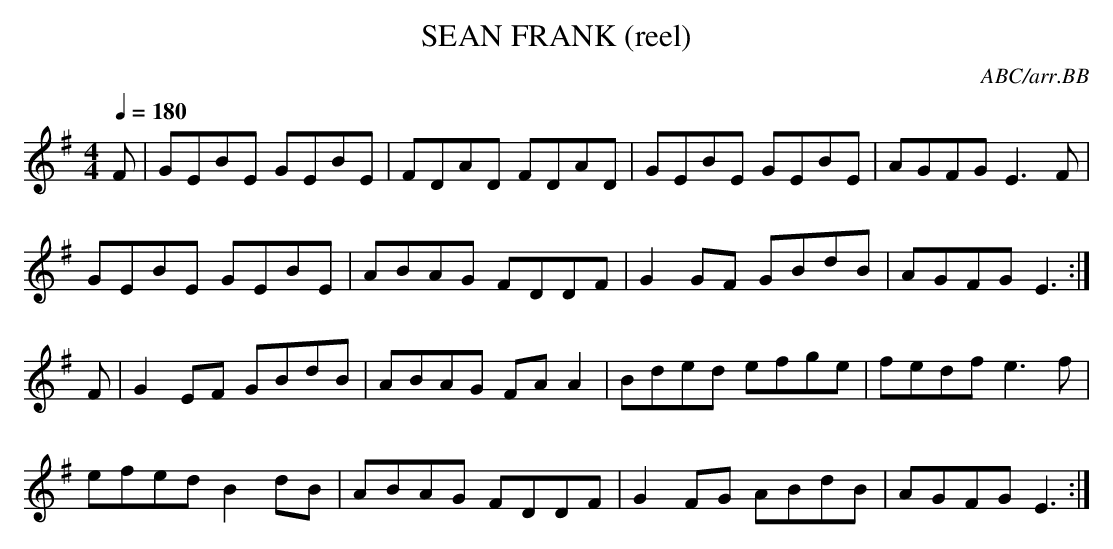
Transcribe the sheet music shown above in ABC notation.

X:1
T:SEAN FRANK (reel)
C:ABC/arr.BB
Q:1/4=180
L:1/8
M:4/4
K:Em
F|GEBE GEBE|FDAD FDAD|GEBE GEBE|AGFG E3F|
GEBE GEBE|ABAG FDDF|G2GF GBdB|AGFG E3 :|
F|G2EF GBdB|ABAG FA A2|Bded efge|fedf e3f|
efed B2 dB|ABAG FDDF|G2FG ABdB|AGFG E3 :|
